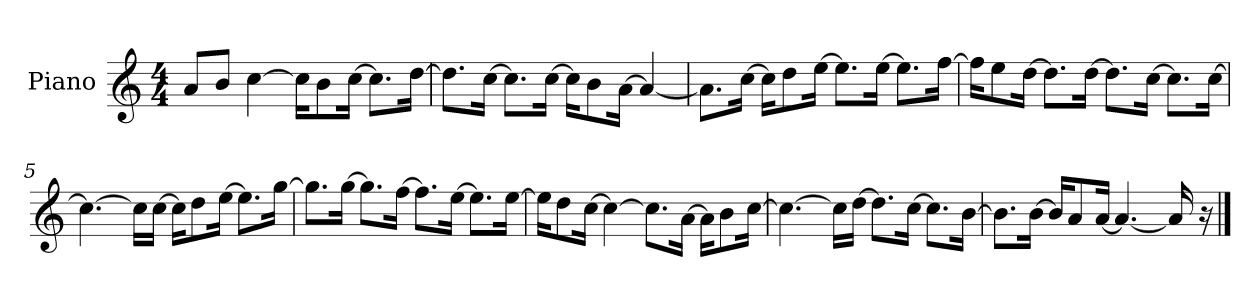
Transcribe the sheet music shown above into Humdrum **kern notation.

**kern
*part1
*staff1
*I"Piano
*I'P-no
*clefG2
*k[]
*M4/4
*MM90
=1
8a/L
8b/J
[4cc\
16cc\KL]
8b\
[16cc\Jk
8.cc\L]
[16dd\Jk
=2
8.dd\L]
[16cc\Jk
8.cc\L]
[16cc\Jk
16cc\KL]
8b\
[16a\Jk
4a/_
=3
8.a\L]
[16cc\Jk
16cc\KL]
8dd\
[16ee\Jk
8.ee\L]
[16ee\Jk
8.ee\L]
[16ff\Jk
=4
16ff\KL]
8ee\
[16dd\Jk
8.dd\L]
[16dd\Jk
8.dd\L]
[16cc\Jk
8.cc\L]
[16cc\Jk
!!LO:LB:g=z
=5
4.cc\_
16cc\LL]
[16cc\JJ
16cc\KL]
8dd\
[16ee\Jk
8.ee\L]
[16gg\Jk
=6
8.gg\L]
[16gg\Jk
8.gg\L]
[16ff\Jk
8.ff\L]
[16ee\Jk
8.ee\L]
[16ee\Jk
=7
16ee\KL]
8dd\
[16cc\Jk
4cc\_
8.cc\L]
[16a\Jk
16a\KL]
8b\
[16cc\Jk
=8
4.cc\_
16cc\LL]
[16dd\JJ
8.dd\L]
[16cc\Jk
8.cc\L]
[16b\Jk
!!LO:LB:g=z
=9
8.b\L]
[16b\Jk
16b/KL]
8a/
[16a/Jk
4.a/_
16a/]
16r
==
*-
